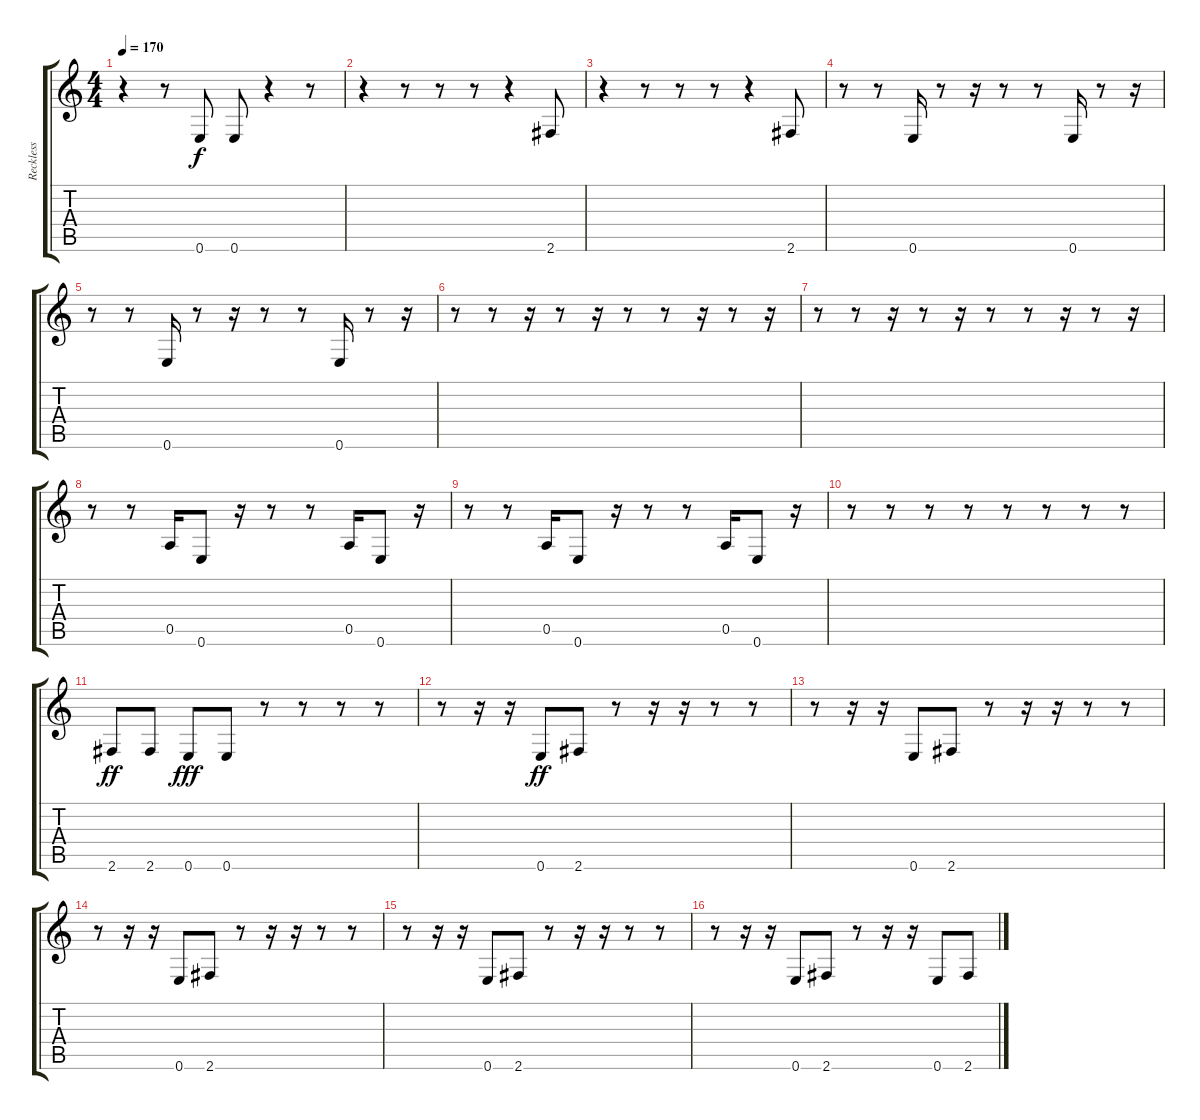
\track ("Reckless" "Reckless") {instrument electricbassfinger}
\staff {score tabs}
\tuning (E4 B3 G3 D3 A2 E2) {hide}
\ts (4 4)
\tempo 170
\clef g2
\ks c
r.4{dy f} r.8 0.6.8 0.6.8 r.4 r.8 |
r.4 r.8 r.8 r.8 r.4 2.6.8 |
r.4 r.8 r.8 r.8 r.4 2.6.8 |
r.8 r.8 0.6.16 r.8 r.16 r.8 r.8 0.6.16 r.8 r.16 |
r.8 r.8 0.6.16 r.8 r.16 r.8 r.8 0.6.16 r.8 r.16 |
r.8 r.8 r.16 r.8 r.16 r.8 r.8 r.16 r.8 r.16 |
r.8 r.8 r.16 r.8 r.16 r.8 r.8 r.16 r.8 r.16 |
r.8 r.8 0.5.16 0.6.8 r.16 r.8 r.8 0.5.16 0.6.8 r.16 |
r.8 r.8 0.5.16 0.6.8 r.16 r.8 r.8 0.5.16 0.6.8 r.16 |
r.8 r.8 r.8 r.8 r.8 r.8 r.8 r.8 |
2.6.8{dy ff} 2.6.8 0.6.8{dy fff} 0.6.8 r.8 r.8 r.8 r.8 |
r.8 r.16 r.16 0.6.8{dy ff} 2.6.8 r.8 r.16 r.16 r.8 r.8 |
r.8 r.16 r.16 0.6.8 2.6.8 r.8 r.16 r.16 r.8 r.8 |
r.8 r.16 r.16 0.6.8 2.6.8 r.8 r.16 r.16 r.8 r.8 |
r.8 r.16 r.16 0.6.8 2.6.8 r.8 r.16 r.16 r.8 r.8 |
r.8 r.16 r.16 0.6.8 2.6.8 r.8 r.16 r.16 0.6.8 2.6.8
